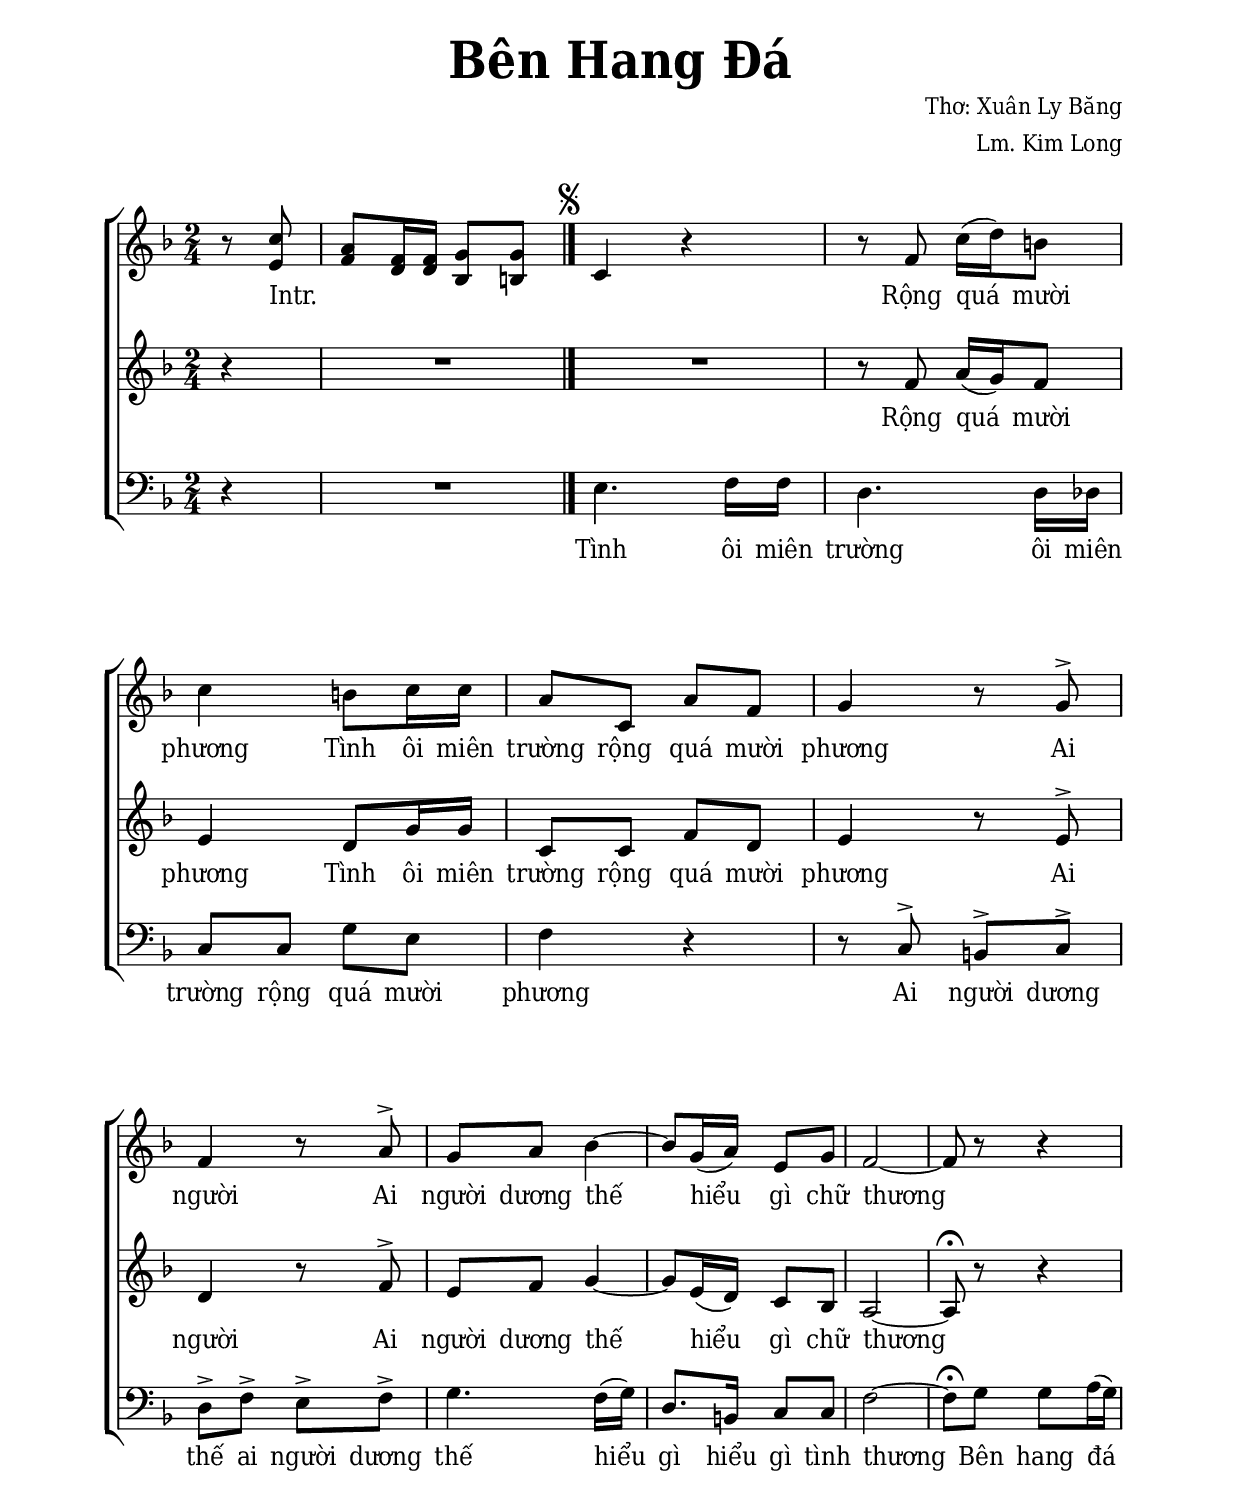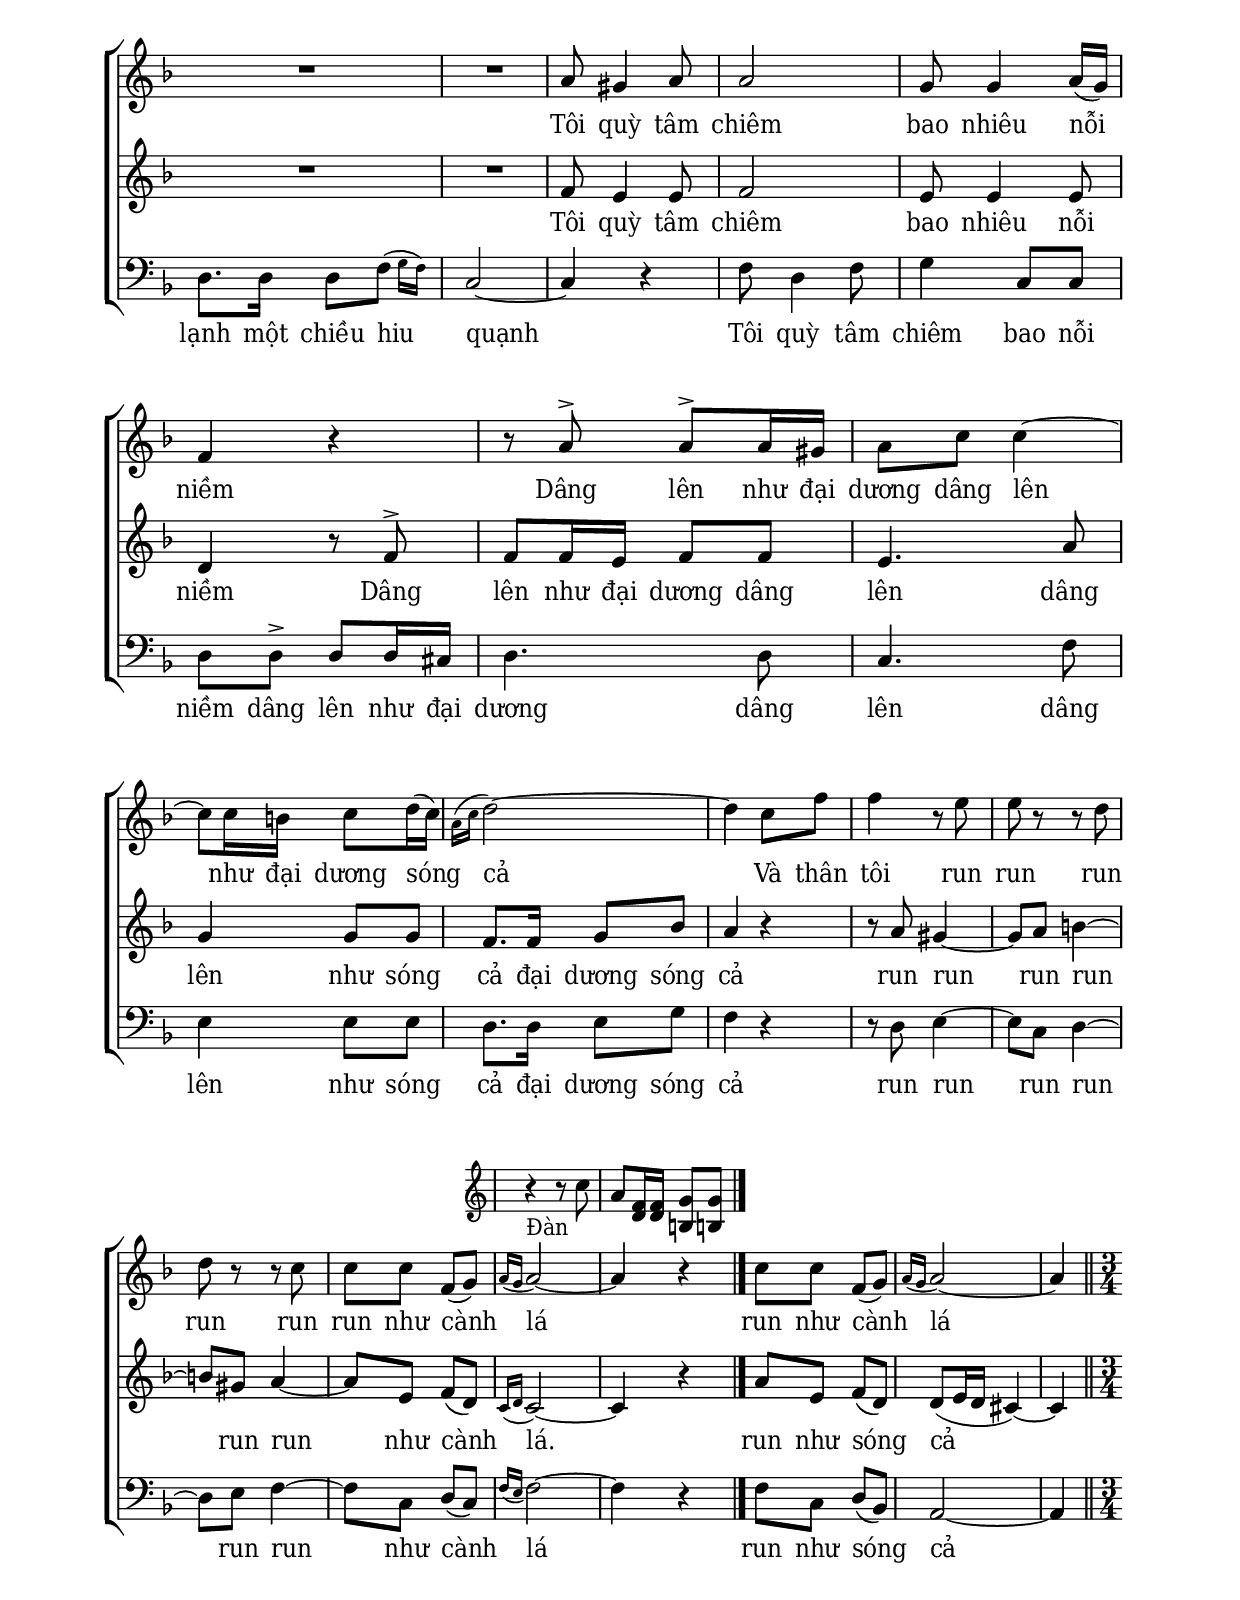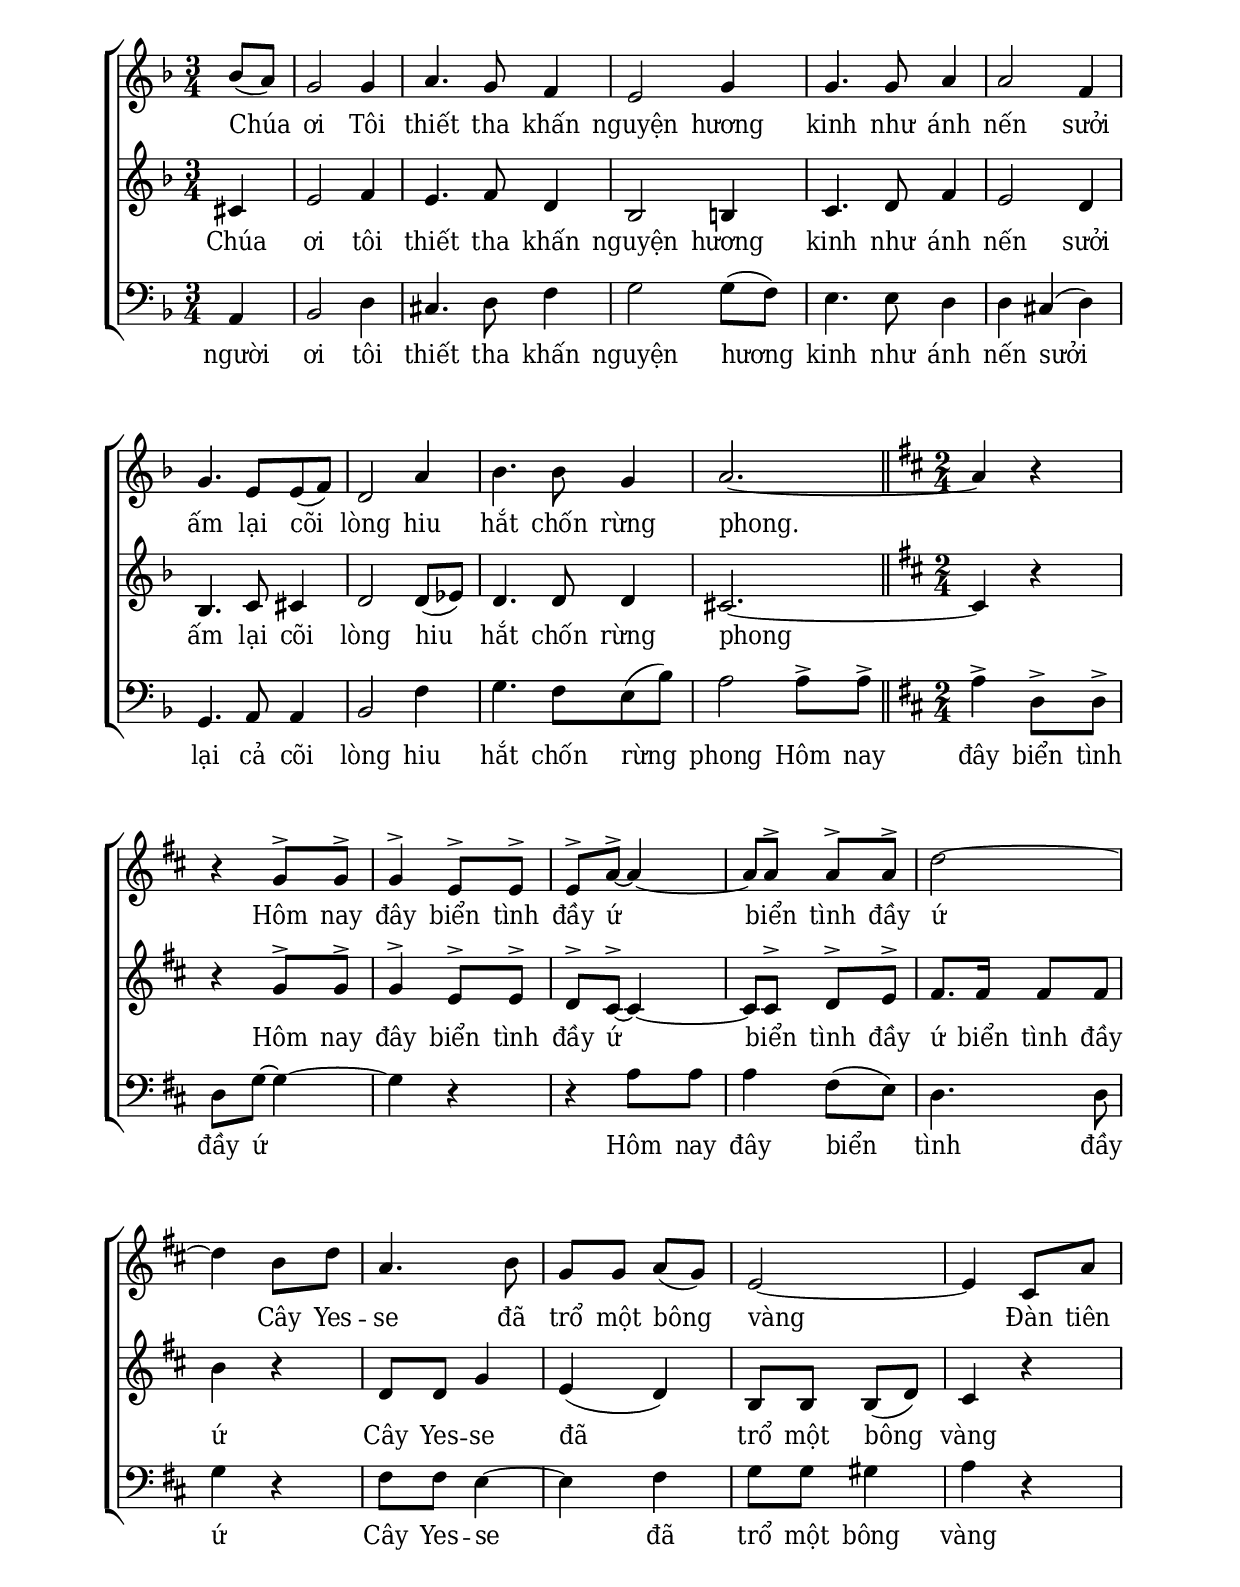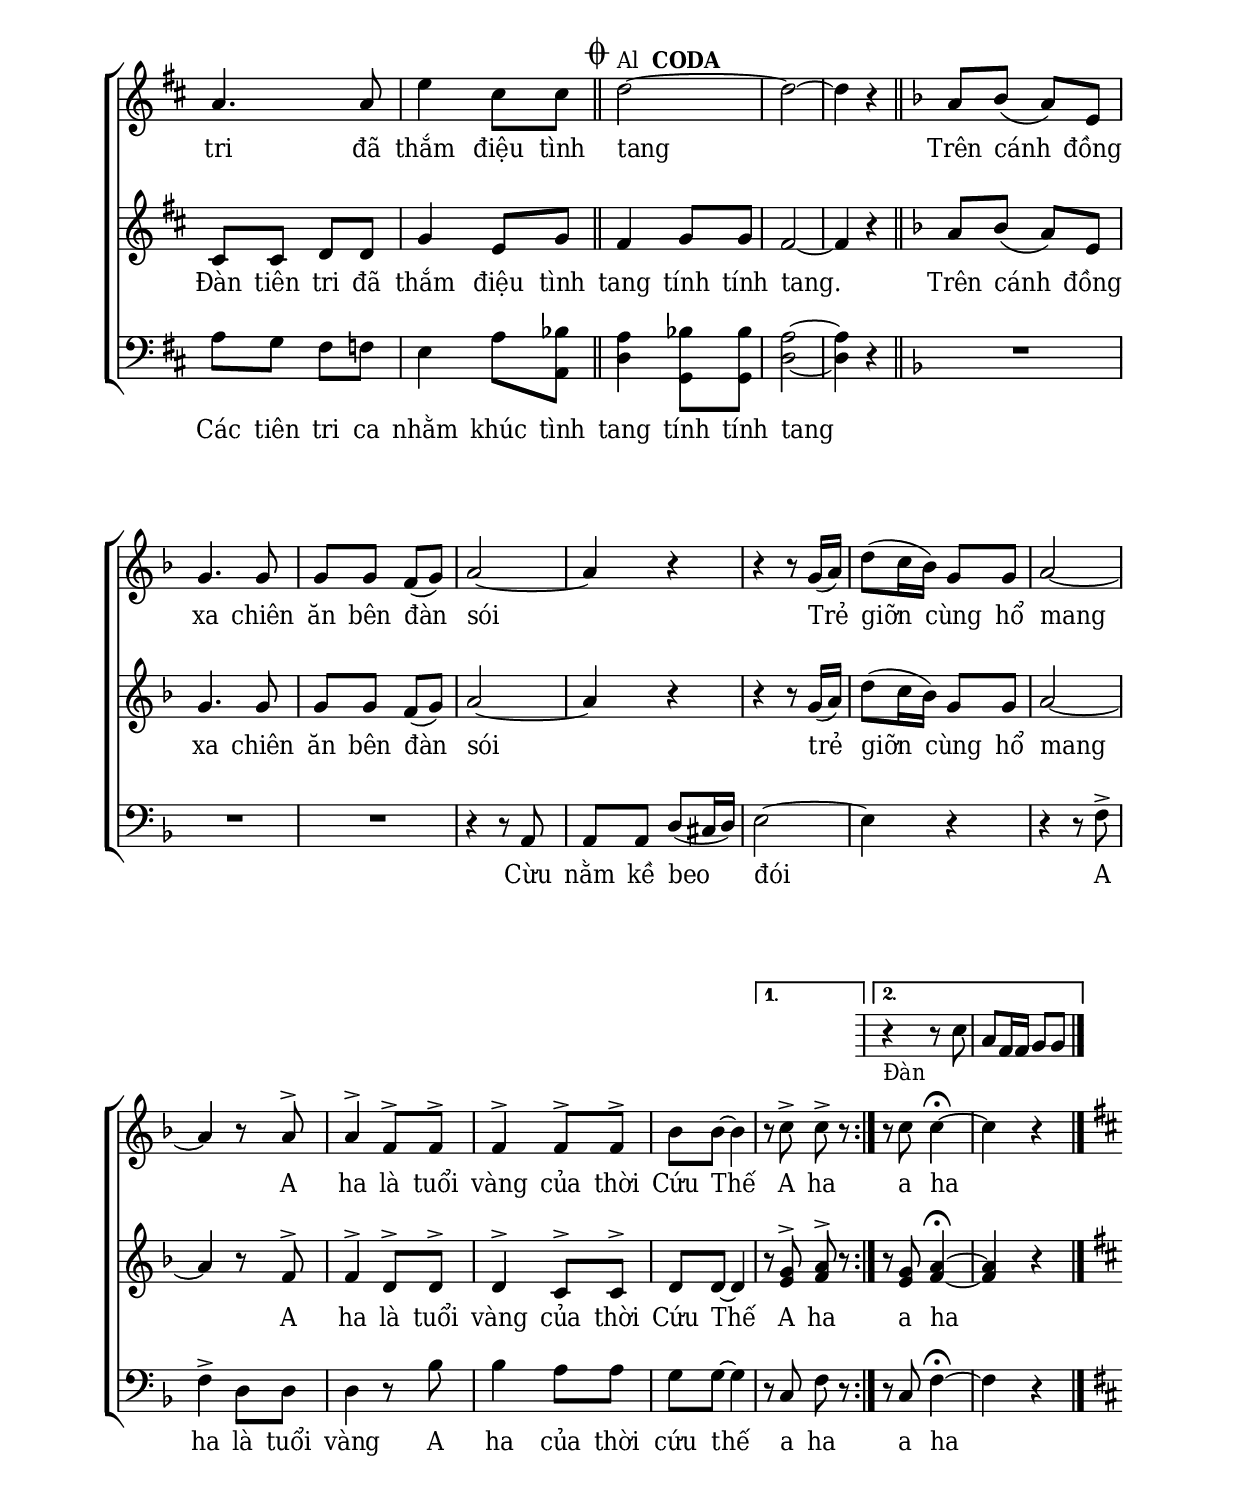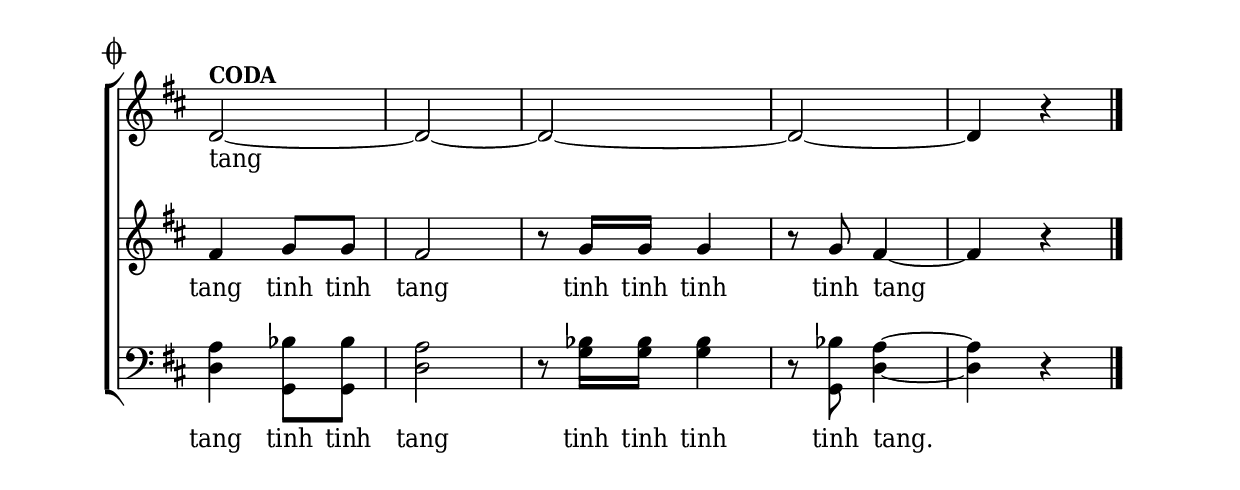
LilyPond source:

% Cài đặt chung\
\version "2.22.1"
\include "english.ly"

\header {
  title = \markup { \fontsize #3 "Bên Hang Đá" }
  composer = "Thơ: Xuân Ly Băng"
  arranger = "Lm. Kim Long"
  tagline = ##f
}

% Nhạc
nhacPhienKhucSop = \relative c'' {
  \set Staff.printKeyCancellation = ##f
  \key f \major \time 2/4
  \partial 4 r8 <c e,>8 |
  <a f> <f d>16 <f d> <g bf,>8 <g b,!> \bar "|."
  
  \once \override Score.RehearsalMark.font-size = #0.1
  \mark \markup { \musicglyph #"scripts.segno" }

  c,4 r |
  r8 f c'16 (d) b!8 |
  c4 b!8 c16 c |
  a8 c, a' f |
  g4 r8 g8 ^> |
  f4 r8 a ^> |
  g8 a bf4 ~ |
  bf8 g16 (a) e8 g |
  f2 ~ |
  f8 r r4 |
  R2*2
  a8 gs4 a8 |
  a2 |
  g8 g4 a16 (g) |
  f4 r |
  r8 a ^> a ^> a16 gs |
  a8 c c4 ~ |
  c8 c16 b! c8 d16 (c) |
  \slashedGrace { \stemDown a16 ^(c \stemNeutral } d2) ~ |
  d4 c8 f |
  f4 r8 e |
  e r r d |
  d r r c |
  c c f, (g) |
  
  %{ % cách 3: khuông nhạc phụ không khớp nhịp với khuông nhạc chính
  \slashedGrace { a16 _(g } a2) ~
  <>^\markup { \hspace #-12 \score {
    \new Staff \with {
      \remove "Time_signature_engraver"
      \magnifyStaff #2/3
  } {
    \clef treble \relative c'' {
      \key f \major \time 2/4
      r4 r8 c |
      a f16 f g8 g
    }
  }
  }}
  a4 r
  %}
  
  % cách 2
  <<
    {
      \slashedGrace { a16 _(g } a2) ~ |
      a4 r
    }
    {
      \context Staff = "ossia" \with {
        alignAboveContext = #"1"
        \override VerticalAxisGroup.staff-staff-spacing = #'((basic-distance . 6))
        %fontSize = #-2
        %\override StaffSymbol.staff-space = #(magstep -2)
        \remove "Time_signature_engraver"
      } {
          \startStaff
          r4
          _"Đàn"
          r8 c |
          a <f d>16 <f d> <g b,!>8 <g b,!>
          \stopStaff
      }
    }
  >>
  \bar "|."
  
  c8 c f, (g) \slashedGrace { a16 (g } a2) ~ |
  a4 \bar "||" \break
  
  \time 3/4
  \partial 4 bf8 (a) |
  g2 g4 |
  a4. g8 f4 |
  e2 g4 |
  g4. g8 a4 |
  a2 f4 |
  g4. e8 e (f) |
  d2 a'4 |
  bf4. bf8 g4 |
  a2. ~ \bar "||"
  
  \key d \major
  \time 2/4
  a4 r |
  r g8 ^> g ^> |
  g4 ^> e8 ^> e ^> |
  e ^> a ~ ^> a4 ~ |
  a8 a ^> a ^> a ^> |
  d2 ~ |
  d4 b8 d |
  a4. b8 |
  g g a (g) |
  e2 ~ |
  e4 cs8 a' |
  a4. a8 |
  e'4 cs8 cs \bar "||"
  
  \once \override Score.RehearsalMark.font-size = #1
  \mark \markup { \musicglyph #"scripts.coda" }
  <>^\markup { "Al" \bold " CODA" }

  d2 ~ |
  d ~ |
  d4 r \bar "||"
  
  \key f \major
  \repeat volta 2 {
    a8 bf (a) e |
    g4. g8 |
    g g f (g) |
    a2 ~ |
    a4 r |
    r r8 g16 (a) |
    d8 (c16 bf) g8 g |
    a2 ~ |
    a4 r8 a ^> |
    a4 ^> f8 ^> f ^> |
    f4 ^> f8 ^> f ^> |
    bf bf ~ bf4
  }
  \alternative {
    {
    r8 c ^> c ^> r |
    }
    {
      <<
        {
          r8 c c4 \fermata ~ |
          c4 r
          %\once \override Score.RehearsalMark.font-size = #0.1
          %\mark \markup { \musicglyph #"scripts.segno" }
        }
        {
          \new Staff = "ossia" \with {
            alignAboveContext = #"1"
            \override VerticalAxisGroup.staff-staff-spacing = #'((basic-distance . 6))
            \remove "Time_signature_engraver"
            firstClef = ##f
          } {
              %\startStaff
              r4
              _"Đàn"
              r8 c |
              a f16 f g8 g
              %\stopStaff
          }
        }
      >>
    }
  }
  \bar "|." \break
  
  \key d \major
  \once \override Score.RehearsalMark.extra-offset = #'( -8 . 1 )
  \once \override Score.RehearsalMark.font-size = #1
  \mark \markup { \musicglyph #"scripts.coda" }
  <>^\markup { \bold "CODA" }
  d2 ~ |
  d ~ |
  d ~ |
  d ~ |
  d4 r \bar "|."
}

nhacPhienKhucAlto = \relative c' {
  \set Staff.printKeyCancellation = ##f
  \key f \major \time 2/4
  r4
  R2*2
  r8 f a16 (g) f8 |
  e4 d8 g16 g |
  c,8 c f d |
  e4 r8 e ^> |
  d4 r8 f ^> |
  e f g4 ~ |
  g8 e16 (d) c8 bf |
  a2 ~ |
  a8 \fermata r r4
  R2*2
  f'8 e4 e8 |
  f2 |
  e8 e4 e8 |
  d4 r8 f ^> |
  f f16 e f8 f |
  e4. a8 |
  g4 g8 g |
  f8. f16 g8 bf |
  a4 r |
  r8 a gs4 ~ |
  gs8 a b!4 ~ |
  b!8 gs a4 ~ |
  a8 e f (d) |
  \slashedGrace { c16 (d } c2 ~) |
  c4 r |
  a'8 e f (d) |
  d (e16 d cs4) ~ |
  cs
  
  \time 3/4
  \partial 4 cs
  e2 f4 |
  e4. f8 d4 |
  bf2 b!4 |
  c4. d8 f4 |
  e2 d4 |
  bf4. c8 cs4 |
  d2 d8 (ef) |
  d4. d8 d4 |
  cs2. ~ |

  \key d \major
  \time 2/4
  cs4 r |
  r g'8 ^> g ^> |
  g4 ^> e8 ^> e ^> |
  d ^> cs ^> ~ cs4 ~ |
  cs8 cs ^> d ^> e ^> |
  fs8. fs16 fs8 fs |
  b4 r |
  d,8 d g4 |
  e (d) |
  b8 b b (d) |
  cs4 r |
  cs8 cs d d |
  g4 e8 g |
  fs4 g8 g |
  fs2 ~ |
  fs4 r
  
  \key f \major
  a8 bf (a) e |
  g4. g8 |
  g g f (g) |
  a2 ~ |
  a4 r |
  r r8 g16 (a) |
  d8 (c16 bf) g8 g |
  a2 ~ |
  a4 r8 f ^> |
  f4 ^> d8 ^> d ^> |
  d4 ^> c8 ^> c ^> |
  d8 d ~ d4 |
  r8 <g e> ^> <a f> ^> r |
  r <g e> <a f>4 \fermata ~ |
  <a f> r |
  
  \key d \major
  fs4 g8 g |
  fs2 |
  r8 g16 g g4 |
  r8 g fs4 ~ |
  fs r
}

nhacPhienKhucBas = \relative c {
  \set Staff.printKeyCancellation = ##f
  \key f \major \time 2/4
  r4 |
  R2
  e4. f16 f |
  d4. d16 df |
  c8 c g' e |
  f4 r |
  r8 c ^> b! ^> c ^> |
  d ^> f ^> e ^> f ^> |
  g4. f16 (g) |
  d8. b!16 c8 c |
  f2 ~ |
  f8 \fermata g g a16 (g) |
  d8. d16 d8 \afterGrace f ( { \stemDown g16 f ) } \stemNeutral |
  c2 ~ |
  c4 r |
  f8 d4 f8 |
  g4 c,8 c |
  d d ^> d d16 cs |
  d4. d8 |
  c4. f8 |
  e4 e8 e |
  d8. d16 e8 g |
  f4 r |
  r8 d e4 ~ |
  e8 c d4 ~ |
  d8 e f4 ~ |
  f8 c d (c) |
  \slashedGrace { f16 (e } f2) ~ |
  f4 r |
  f8 c d (bf) |
  a2 ~ |
  a4
  
  \time 3/4
  \partial 4 a |
  bf2 d4 |
  cs4. d8 f4 |
  g2 g8 (f) |
  e4. e8 d4 |
  d cs (d) |
  g,4. a8 a4 |
  bf2 f'4 |
  g4. f8 e (bf') |
  a2 a8 ^> a ^>
  
  \key d \major
  \time 2/4
  a4 ^> d,8 ^> d ^> |
  d g ~ g4 ~ |
  g r |
  r a8 a |
  a4 fs8 (e) |
  d4. d8 |
  g4 r |
  fs8 fs e4 ~ |
  e fs |
  g8 g gs4 |
  a r |
  a8 g fs f! |
  e4 a8 <bf a,> |
  <a d,>4 <bf g,>8 <bf g,> |
  <a d,>2 ~ |
  <a d,>4 r |
  
  \key f \major
  R2*3
  r4 r8 a, |
  a a d (cs16 d) |
  e2 ~ |
  e4 r |
  r r8 f ^> |
  f4 ^> d8 d |
  d4 r8 bf' |
  bf4 a8 a |
  g g ~ g4 |
  r8 c, f r |
  r c f4 \fermata ~ |
  f4 r |
  
  \key d \major
  <a d,>4 <bf g,>8 <bf g,> |
  <a d,>2 |
  r8 <bf g>16 <bf g> <bf g>4 |
  r8 <bf g,>8 <a d,>4 ~ |
  <a d,> r
}

% Lời
loiPhienKhucSop = \lyrics {
  Intr. \repeat unfold 6 { _ }
  Rộng quá mười phương
  Tình ôi miên trường rộng quá mười phương
  Ai người Ai người dương thế hiểu gì chữ thương
  Tôi quỳ tâm chiêm bao nhiêu nỗi niềm
  Dâng lên như đại dương dâng lên như đại dương sóng cả
  Và thân tôi run run run run run run
  như cành lá
  
  run như cành lá Chúa ơi
  Tôi thiết tha khấn nguyện hương kinh như ánh nến
  sưởi ấm lại cõi lòng hiu hắt chốn rừng phong.
  Hôm nay đây biển tình đầy ứ
  biển tình đầy ứ
  Cây Yes -- se đã trổ một bông vàng
  Đàn tiên tri đã thắm điệu tình tang
  Trên cánh đồng xa chiên ăn bên đàn sói
  Trẻ giỡn cùng hổ mang
  A ha là tuổi vàng của thời Cứu Thế
  A ha a ha tang tinh tinh tang tinh tinh tinh tinh tang.
}

loiPhienKhucAlto = \lyrics {
  Rộng quá mười phương
  Tình ôi miên trường rộng quá mười phương
  Ai người Ai người dương thế hiểu gì chữ thương
  Tôi quỳ tâm chiêm bao nhiêu nỗi niềm
  Dâng lên như đại dương dâng lên dâng lên như sóng cả
  đại dương sóng cả run run run run run run như cành lá.
  run như sóng cả
  Chúa ơi tôi thiết tha khấn nguyện hương kinh như ánh nến
  sưởi ấm lại cõi lòng hiu hắt chốn rừng phong
  Hôm nay đây biển tình đầy ứ
  biển tình đầy ứ biển tình đầy ứ
  Cây Yes -- se đã trổ một bông vàng
  Đàn tiên tri đã thắm điệu tình tang tính tính tang.
  Trên cánh đồng xa chiên ăn bên đàn sói
  trẻ giỡn cùng hổ mang
  A ha là tuổi vàng của thời Cứu Thế
  A ha a ha tang tinh tinh tang tinh tinh tinh tinh tang
}

loiPhienKhucBas = \lyrics {
  Tình ôi miên trường ôi miên trường rộng quá mười phương
  Ai người dương thế ai người dương thế hiểu gì
  hiểu gì tình thương
  Bên hang đá lạnh một chiều hiu quạnh
  Tôi quỳ tâm chiêm bao
  nỗi niềm dâng lên như đại dương dâng lên
  dâng lên như sóng cả đại dương sóng cả
  run run run run run run như cành lá
  
  run như sóng cả
  người ơi tôi thiết tha khấn nguyện
  hương kinh như ánh nến sưởi lại cả cõi lòng hiu hắt chốn rừng phong
  Hôm nay đây biển tình đầy ứ
  Hôm nay đây biển tình đầy ứ
  Cây Yes -- se đã trổ một bông vàng
  Các tiên tri ca nhằm khúc tình tang tính tính tang
  Cừu nằm kề beo đói
  A ha là tuổi vàng
  A ha của thời cứu thế
  a ha a ha tang tinh tinh tang tinh tinh tinh tinh tang.
}

% Dàn trang
\paper {
  #(set-paper-size "a4")
  top-margin = 15\mm
  bottom-margin = 20\mm
  left-margin = 20\mm
  right-margin = 20\mm
  indent = #0
  #(define fonts
	 (make-pango-font-tree "Deja Vu Serif Condensed"
	 		       "Deja Vu Serif Condensed"
			       "Deja Vu Serif Condensed"
			       (/ 20 20)))
  print-page-number = ##f
  system-system-spacing = #'((basic-distance . 13)
                             (minimum-distance . 13)
                             (padding . 2))
  score-system-spacing = #'((basic-distance . 13)
                             (minimum-distance . 13)
                             (padding . 2))
  %page-count = 4
}

TongNhip = {
  \key g \major \time 2/4
  \set Timing.beamExceptions = #'()
  \set Timing.baseMoment = #(ly:make-moment 1/4)
}

% Đổi kích thước nốt cho bè phụ
notBePhu =
#(define-music-function (font-size music) (number? ly:music?)
   (for-some-music
     (lambda (m)
       (if (music-is-of-type? m 'rhythmic-event)
           (begin
             (set! (ly:music-property m 'tweaks)
                   (cons `(font-size . ,font-size)
                         (ly:music-property m 'tweaks)))
             #t)
           #f))
     music)
   music)

\score {
  \new ChoirStaff <<
    \new Staff = "1" <<
      \new Voice = "beSop" {
        \clef treble \nhacPhienKhucSop
      }
      \new Lyrics \lyricsto beSop \loiPhienKhucSop
    >>
    \new Staff = "2" <<
      \new Voice = "beAlto" {
        \clef treble \nhacPhienKhucAlto
      }
      \new Lyrics \lyricsto beAlto \loiPhienKhucAlto
    >>
    \new Staff = "3" <<
      \new Voice = "beBas" {
        \clef bass \nhacPhienKhucBas
      }
      \new Lyrics \lyricsto beBas \loiPhienKhucBas
    >>
    %{ % cách 1
    {
      \skip 4
      \repeat unfold 26 { \skip 2 }
      <<
        \new Staff \with {
          alignAboveContext = #"3"
          fontSize = #-2
          \override StaffSymbol.staff-space = #(magstep -2)
          \remove "Time_signature_engraver"
        }
        \relative {
          r4 r8 c''
          ^\markup { \fontsize #1 \bold "(Đàn)" }
          |
          a f16 f g8 g
        }
      >>
    }
    %}
  >>
  \layout {
    %\override Lyrics.LyricText.font-size = #+2
    \override Lyrics.LyricSpace.minimum-distance = #1.2
    \override Score.BarNumber.break-visibility = ##(#f #f #f)
    \override LyricHyphen.minimum-distance = #1
    \override Staff.VerticalAxisGroup.staff-staff-spacing =
        #'((basic-distance . 8)
	   (minimum-distance . 8)
	   (padding . 1))
    \context {
      \Staff \RemoveEmptyStaves
      \override VerticalAxisGroup.remove-first = ##t
    }
  }
}
